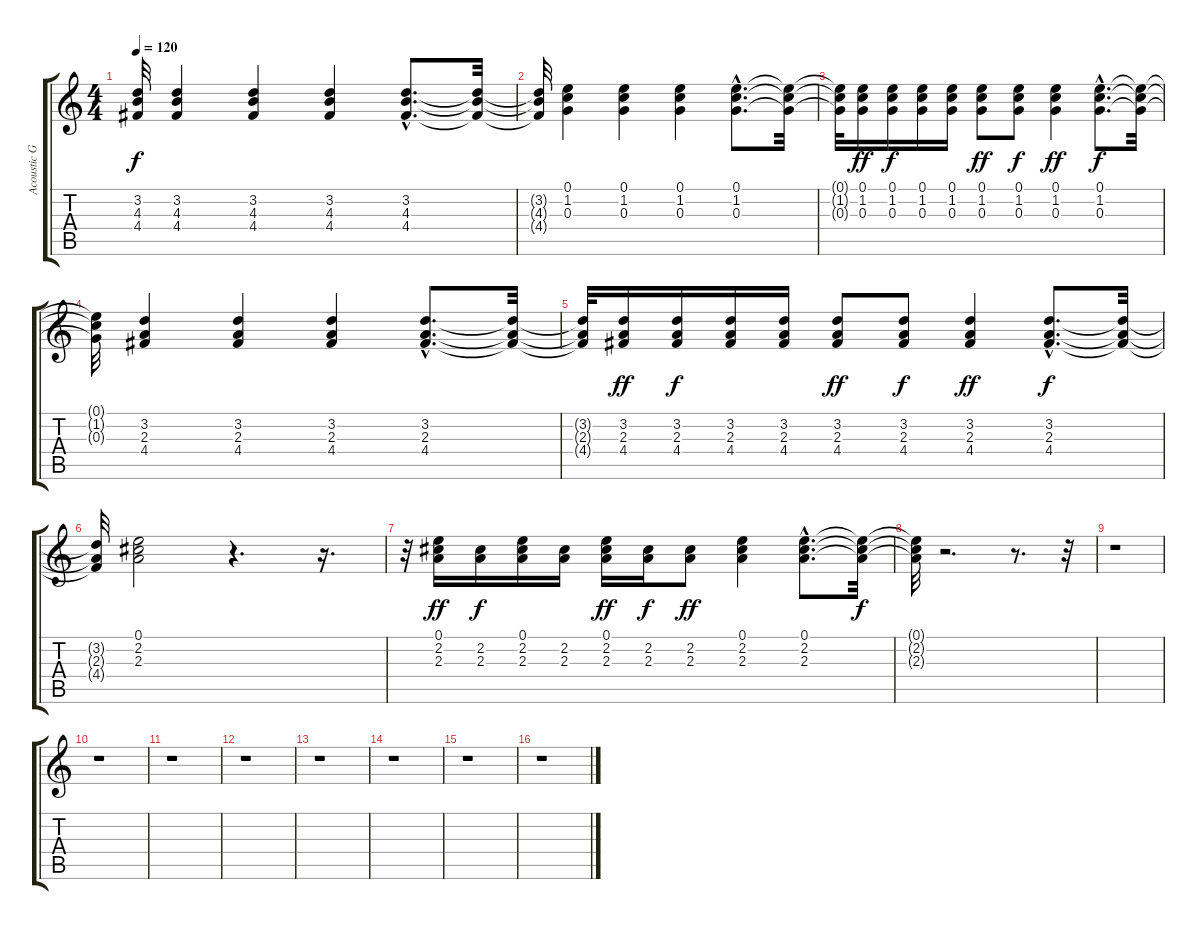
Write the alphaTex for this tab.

\track ("Acoustic Guitar II" "Acoustic G") {instrument acousticguitarsteel}
\staff {score tabs}
\tuning (E4 B3 G3 D3 A2 E2) {hide}
\ts (4 4)
\tempo 120
\clef g2
\ks c
(3.2{t} 4.3{t} 4.4{t}).32{dy f} (3.2 4.3 4.4).4 (3.2 4.3 4.4).4 (3.2 4.3 4.4).4 (3.2{hac} 4.3{hac} 4.4{hac}).8{d} (3.2{t} 4.3{t} 4.4{t}).32 |
(3.2{t} 4.3{t} 4.4{t}).32 (0.1 1.2 0.3).4 (0.1 1.2 0.3).4 (0.1 1.2 0.3).4 (0.1{hac} 1.2{hac} 0.3{hac}).8{d} (0.1{t} 1.2{t} 0.3{t}).32 |
(0.1{t} 1.2{t} 0.3{t}).32 (0.1 1.2 0.3).16{dy ff} (0.1 1.2 0.3).16{dy f} (0.1 1.2 0.3).16 (0.1 1.2 0.3).16 (0.1 1.2 0.3).8{dy ff} (0.1 1.2 0.3).8{dy f} (0.1 1.2 0.3).4{dy ff} (0.1{hac} 1.2{hac} 0.3{hac}).8{d dy f} (0.1{t} 1.2{t} 0.3{t}).32 |
(0.1{t} 1.2{t} 0.3{t}).32 (3.2 2.3 4.4).4 (3.2 2.3 4.4).4 (3.2 2.3 4.4).4 (3.2{hac} 2.3{hac} 4.4{hac}).8{d} (3.2{t} 2.3{t} 4.4{t}).32 |
(3.2{t} 2.3{t} 4.4{t}).32 (3.2 2.3 4.4).16{dy ff} (3.2 2.3 4.4).16{dy f} (3.2 2.3 4.4).16 (3.2 2.3 4.4).16 (3.2 2.3 4.4).8{dy ff} (3.2 2.3 4.4).8{dy f} (3.2 2.3 4.4).4{dy ff} (3.2{hac} 2.3{hac} 4.4{hac}).8{d dy f} (3.2{t} 2.3{t} 4.4{t}).32 |
(3.2{t} 2.3{t} 4.4{t}).32 (0.1 2.2 2.3).2 r.4{d} r.16{d} |
r.32 (0.1 2.2 2.3).16{dy ff} (2.2 2.3).16{dy f} (0.1 2.2 2.3).16 (2.2 2.3).16 (0.1 2.2 2.3).16{dy ff} (2.2 2.3).16{dy f} (2.2 2.3).8{dy ff} (0.1 2.2 2.3).4 (0.1{hac} 2.2{hac} 2.3{hac}).8{d} (0.1{t} 2.2{t} 2.3{t}).32{dy f} |
(0.1{t} 2.2{t} 2.3{t}).32 r.2{d} r.8{d} r.32 |
r.1 |
r.1 |
r.1 |
r.1 |
r.1 |
r.1 |
r.1 |
r.1
